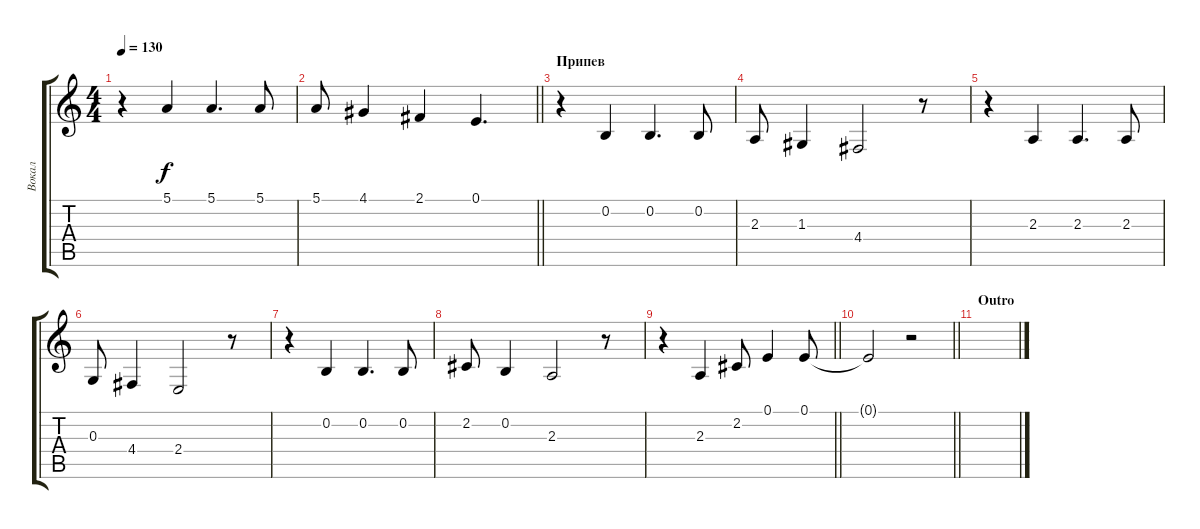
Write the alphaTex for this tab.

\track ("Вокал" "Вокал") {mute instrument flute}
\staff {score tabs}
\tuning (E4 B3 G3 D3 A2 E2) {hide}
\ts (4 4)
\tempo 130
\clef g2
\ks c
r.4{dy f} 5.1.4 5.1.4{d} 5.1.8 |
\barLineRight lightlight
5.1.8 4.1.4 2.1.4 0.1.4{d} |
\section ("" "Припев")
r.4 0.2.4 0.2.4{d} 0.2.8 |
2.3.8 1.3.4 4.4.2 r.8 |
r.4 2.3.4 2.3.4{d} 2.3.8 |
0.3.8 4.4.4 2.4.2 r.8 |
r.4 0.2.4 0.2.4{d} 0.2.8 |
2.2.8 0.2.4 2.3.2 r.8 |
\barLineRight lightlight
r.4 2.3.4 2.2.8 0.1.4 0.1.8 |
\barLineRight lightlight
0.1{t}.2 r.2 |
\section ("" "Outro")
